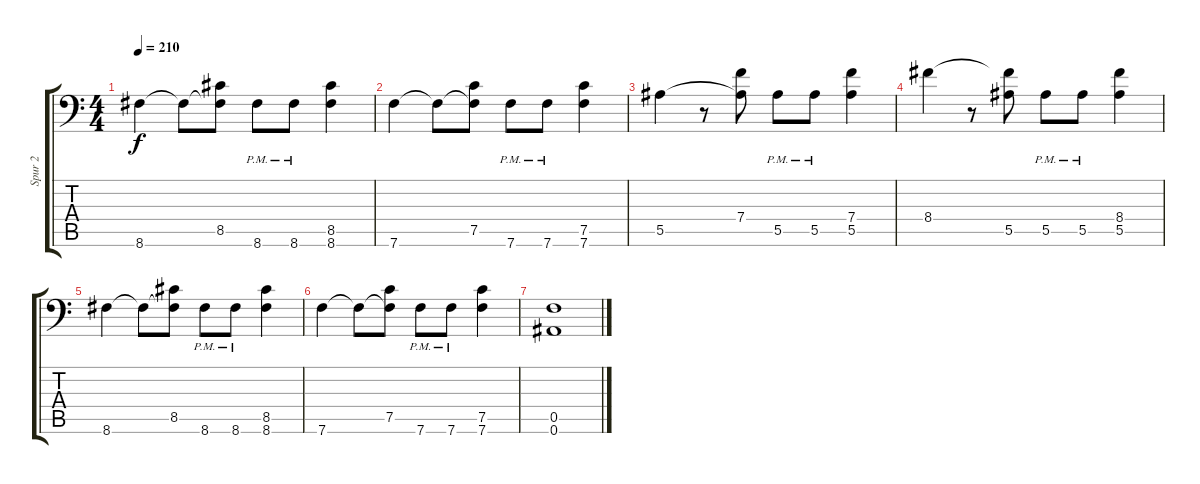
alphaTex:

\track ("Spur 2" "Spur 2") {instrument distortionguitar}
\staff {score tabs}
\tuning (C4 G3 Eb3 Bb2 F2 Bb1) {hide}
\ts (4 4)
\tempo 210
\clef f4
\ks c
8.6.4{dy f} 8.6{t}.8 (8.5 8.6{t}).8 8.6{pm}.8 8.6{pm}.8 (8.5 8.6).4 |
7.6.4 7.6{t}.8 (7.5 7.6{t}).8 7.6{pm}.8 7.6{pm}.8 (7.5 7.6).4 |
5.5.4 r.8 (7.4 5.5{t}).8 5.5{pm}.8 5.5{pm}.8 (7.4 5.5).4 |
8.4.4 r.8 (8.4{t} 5.5).8 5.5{pm}.8 5.5{pm}.8 (8.4 5.5).4 |
8.6.4 8.6{t}.8 (8.5 8.6{t}).8 8.6{pm}.8 8.6{pm}.8 (8.5 8.6).4 |
7.6.4 7.6{t}.8 (7.5 7.6{t}).8 7.6{pm}.8 7.6{pm}.8 (7.5 7.6).4 |
(0.5 0.6).1
